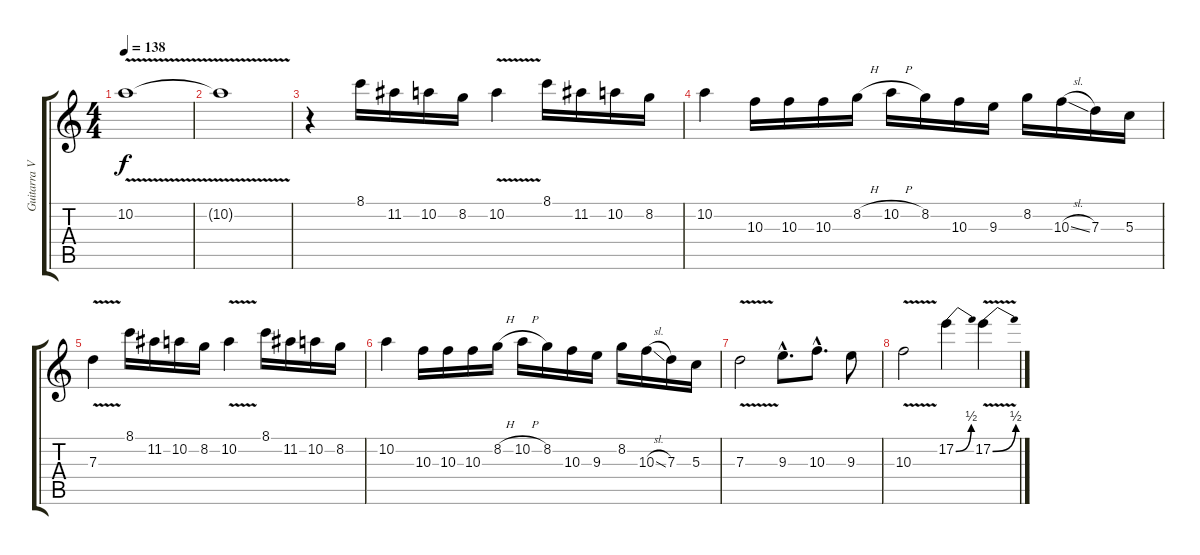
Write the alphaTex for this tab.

\track ("Guitarra VII (Dist. Solo)" "Guitarra V") {instrument distortionguitar}
\staff {score tabs}
\tuning (E4 B3 G3 D3 A2 E2) {hide}
\ts (4 4)
\tempo 138
\clef g2
\ks c
10.2{v}.1{dy f} |
10.2{t}.1 |
r.4{volume 12} 8.1.16 11.2.16 10.2.16 8.2.16 10.2{v}.4 8.1.16 11.2.16 10.2.16 8.2.16 |
10.2.4 10.3.16 10.3.16 10.3.16 8.2{h}.16 10.2{h}.16 8.2.16 10.3.16 9.3.16 8.2.16 10.3{sl}.16 7.3.16 5.3.16 |
7.3{v}.4 8.1.16 11.2.16 10.2.16 8.2.16 10.2{v}.4 8.1.16 11.2.16 10.2.16 8.2.16 |
10.2.4 10.3.16 10.3.16 10.3.16 8.2{h}.16 10.2{h}.16 8.2.16 10.3.16 9.3.16 8.2.16 10.3{sl}.16 7.3.16 5.3.16 |
7.3{v}.2 9.3{hac}.8{d} 10.3{hac}.8{d} 9.3.8 |
10.3{v}.2 17.2{be (bend 0 0 60 2)}.4 17.2{be (bend 0 0 60 2) v}.4
